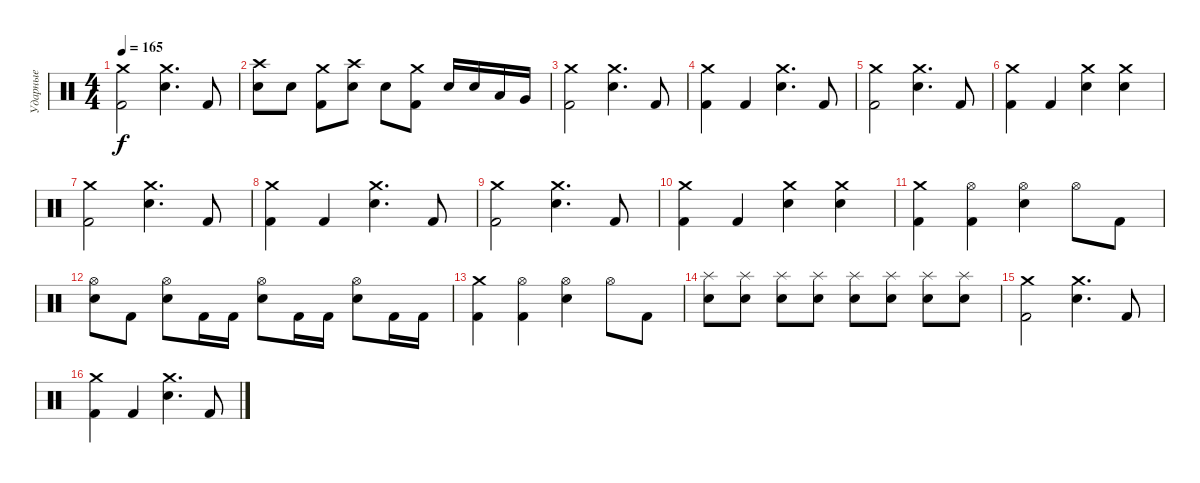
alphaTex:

\track ("Ударные" "Ударные") {instrument percussion}
\staff {score}
\articulation defaults
\ts (4 4)
\tempo 165
\clef neutral
\ks c
("Crash medium (hit)" "Kick (hit) 2").2{dy f} ("Crash medium (hit)" "Electric Snare (hit)").4{d} "Kick (hit) 2".8 |
("Crash high (hit)" "Electric Snare (hit)").8 "Electric Snare (hit)".8 ("Crash medium (hit)" "Kick (hit) 2").8 ("Crash high (hit)" "Electric Snare (hit)").8 "Electric Snare (hit)".8 ("Crash medium (hit)" "Kick (hit) 2").8 "Electric Snare (hit)".16 "Electric Snare (hit)".16 "Low Tom (hit)".16 "Very Low Tom (hit)".16 |
("Crash medium (hit)" "Kick (hit) 2").2 ("Crash medium (hit)" "Electric Snare (hit)").4{d} "Kick (hit) 2".8 |
("Crash medium (hit)" "Kick (hit) 2").4 "Kick (hit) 2".4 ("Crash medium (hit)" "Electric Snare (hit)").4{d} "Kick (hit) 2".8 |
("Crash medium (hit)" "Kick (hit) 2").2 ("Crash medium (hit)" "Electric Snare (hit)").4{d} "Kick (hit) 2".8 |
("Crash medium (hit)" "Kick (hit) 2").4 "Kick (hit) 2".4 ("Crash medium (hit)" "Electric Snare (hit)").4 ("Crash medium (hit)" "Electric Snare (hit)").4 |
("Crash medium (hit)" "Kick (hit) 2").2 ("Crash medium (hit)" "Electric Snare (hit)").4{d} "Kick (hit) 2".8 |
("Crash medium (hit)" "Kick (hit) 2").4 "Kick (hit) 2".4 ("Crash medium (hit)" "Electric Snare (hit)").4{d} "Kick (hit) 2".8 |
("Crash medium (hit)" "Kick (hit) 2").2 ("Crash medium (hit)" "Electric Snare (hit)").4{d} "Kick (hit) 2".8 |
("Crash medium (hit)" "Kick (hit) 2").4 "Kick (hit) 2".4 ("Crash medium (hit)" "Electric Snare (hit)").4 ("Crash medium (hit)" "Electric Snare (hit)").4 |
("Crash medium (hit)" "Kick (hit) 2").4 ("Hi-Hat (open)" "Kick (hit) 2").4 ("Hi-Hat (open)" "Electric Snare (hit)").4 "Hi-Hat (open)".8 "Kick (hit) 2".8 |
("Hi-Hat (open)" "Electric Snare (hit)").8 "Kick (hit) 2".8 ("Hi-Hat (open)" "Electric Snare (hit)").8 "Kick (hit) 2".16 "Kick (hit) 2".16 ("Hi-Hat (open)" "Electric Snare (hit)").8 "Kick (hit) 2".16 "Kick (hit) 2".16 ("Hi-Hat (open)" "Electric Snare (hit)").8 "Kick (hit) 2".16 "Kick (hit) 2".16 |
("Crash medium (hit)" "Kick (hit) 2").4 ("Hi-Hat (open)" "Kick (hit) 2").4 ("Hi-Hat (open)" "Electric Snare (hit)").4 "Hi-Hat (open)".8 "Kick (hit) 2".8 |
("Splash (hit)" "Electric Snare (hit)").8 ("Splash (hit)" "Electric Snare (hit)").8 ("Splash (hit)" "Electric Snare (hit)").8 ("Splash (hit)" "Electric Snare (hit)").8 ("Splash (hit)" "Electric Snare (hit)").8 ("Splash (hit)" "Electric Snare (hit)").8 ("Splash (hit)" "Electric Snare (hit)").8 ("Splash (hit)" "Electric Snare (hit)").8 |
("Crash medium (hit)" "Kick (hit) 2").2 ("Crash medium (hit)" "Electric Snare (hit)").4{d} "Kick (hit) 2".8 |
("Crash medium (hit)" "Kick (hit) 2").4 "Kick (hit) 2".4 ("Crash medium (hit)" "Electric Snare (hit)").4{d} "Kick (hit) 2".8
